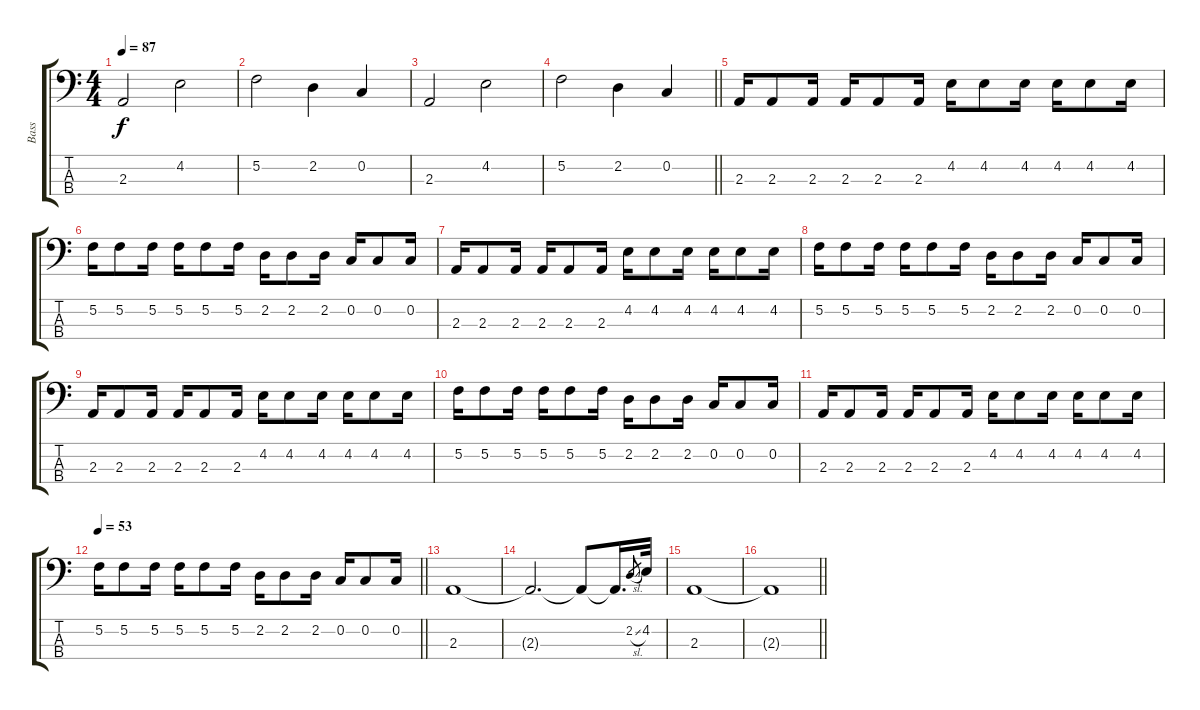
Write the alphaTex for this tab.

\track ("Bass" "Bass") {instrument slapbass2}
\staff {score tabs}
\tuning (F2 C2 G1 D1) {hide}
\ts (4 4)
\tempo 87
\clef f4
\ks c
2.3.2{dy f instrument slapbass2} 4.2.2 |
5.2.2 2.2.4 0.2.4 |
2.3.2 4.2.2 |
\barLineRight lightlight
5.2.2 2.2.4 0.2.4 |
2.3.16 2.3.8 2.3.16 2.3.16 2.3.8 2.3.16 4.2.16 4.2.8 4.2.16 4.2.16 4.2.8 4.2.16 |
5.2.16 5.2.8 5.2.16 5.2.16 5.2.8 5.2.16 2.2.16 2.2.8 2.2.16 0.2.16 0.2.8 0.2.16 |
2.3.16 2.3.8 2.3.16 2.3.16 2.3.8 2.3.16 4.2.16 4.2.8 4.2.16 4.2.16 4.2.8 4.2.16 |
5.2.16 5.2.8 5.2.16 5.2.16 5.2.8 5.2.16 2.2.16 2.2.8 2.2.16 0.2.16 0.2.8 0.2.16 |
2.3.16 2.3.8 2.3.16 2.3.16 2.3.8 2.3.16 4.2.16 4.2.8 4.2.16 4.2.16 4.2.8 4.2.16 |
5.2.16 5.2.8 5.2.16 5.2.16 5.2.8 5.2.16 2.2.16 2.2.8 2.2.16 0.2.16 0.2.8 0.2.16 |
2.3.16 2.3.8 2.3.16 2.3.16 2.3.8 2.3.16 4.2.16 4.2.8 4.2.16 4.2.16 4.2.8 4.2.16 |
\tempo 53
\barLineRight lightlight
5.2.16 5.2.8 5.2.16 5.2.16 5.2.8 5.2.16 2.2.16 2.2.8 2.2.16 0.2.16 0.2.8 0.2.16 |
2.3.1 |
2.3{t}.2{d} 2.3{t}.8 2.3{t}.16{d} 2.2{sl}.8{gr} 4.2.32 |
2.3.1 |
\barLineRight lightlight
2.3{t}.1
